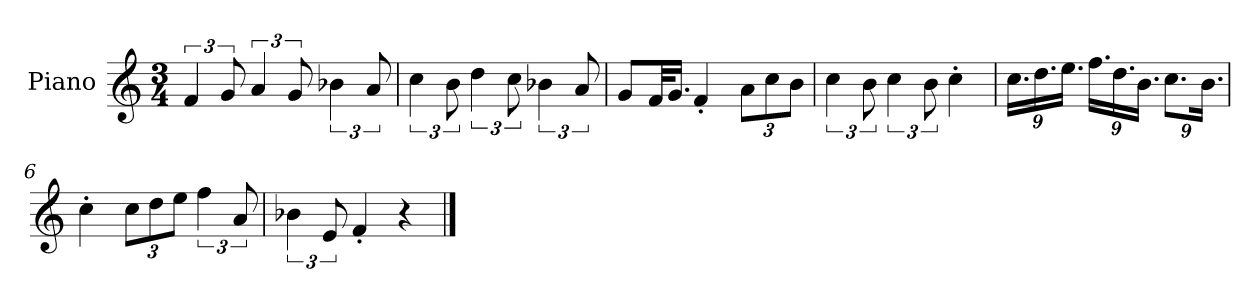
**kern
*part1
*staff1
*I"Piano
*I'P-no
*clefG2
*k[]
*M3/4
*MM60
=1
6f/
12g/
6a/
12g/
6b-X\
12a/
=2
6cc\
12b\
6dd\
12cc\
6b-X\
12a/
=3
8g/L
32f/KL
16.g/JJ
4f'/
*Xbrackettup
12a\L
12cc\
12b\J
=4
*brackettup
6cc\
12b\
6cc\
12b\
4cc'\
=5
*Xbrackettup
18.cc\LL
18.dd\
18.ee\JJ
18.ff\LL
18.dd\
18.b\JJ
9.cc\L
18.b\Jk
!!LO:LB:g=z
=6
4cc'\
12cc\L
12dd\
12ee\J
*brackettup
6ff\
12a/
=7
6b-X\
12e/
4f'/
4r
==
*-
